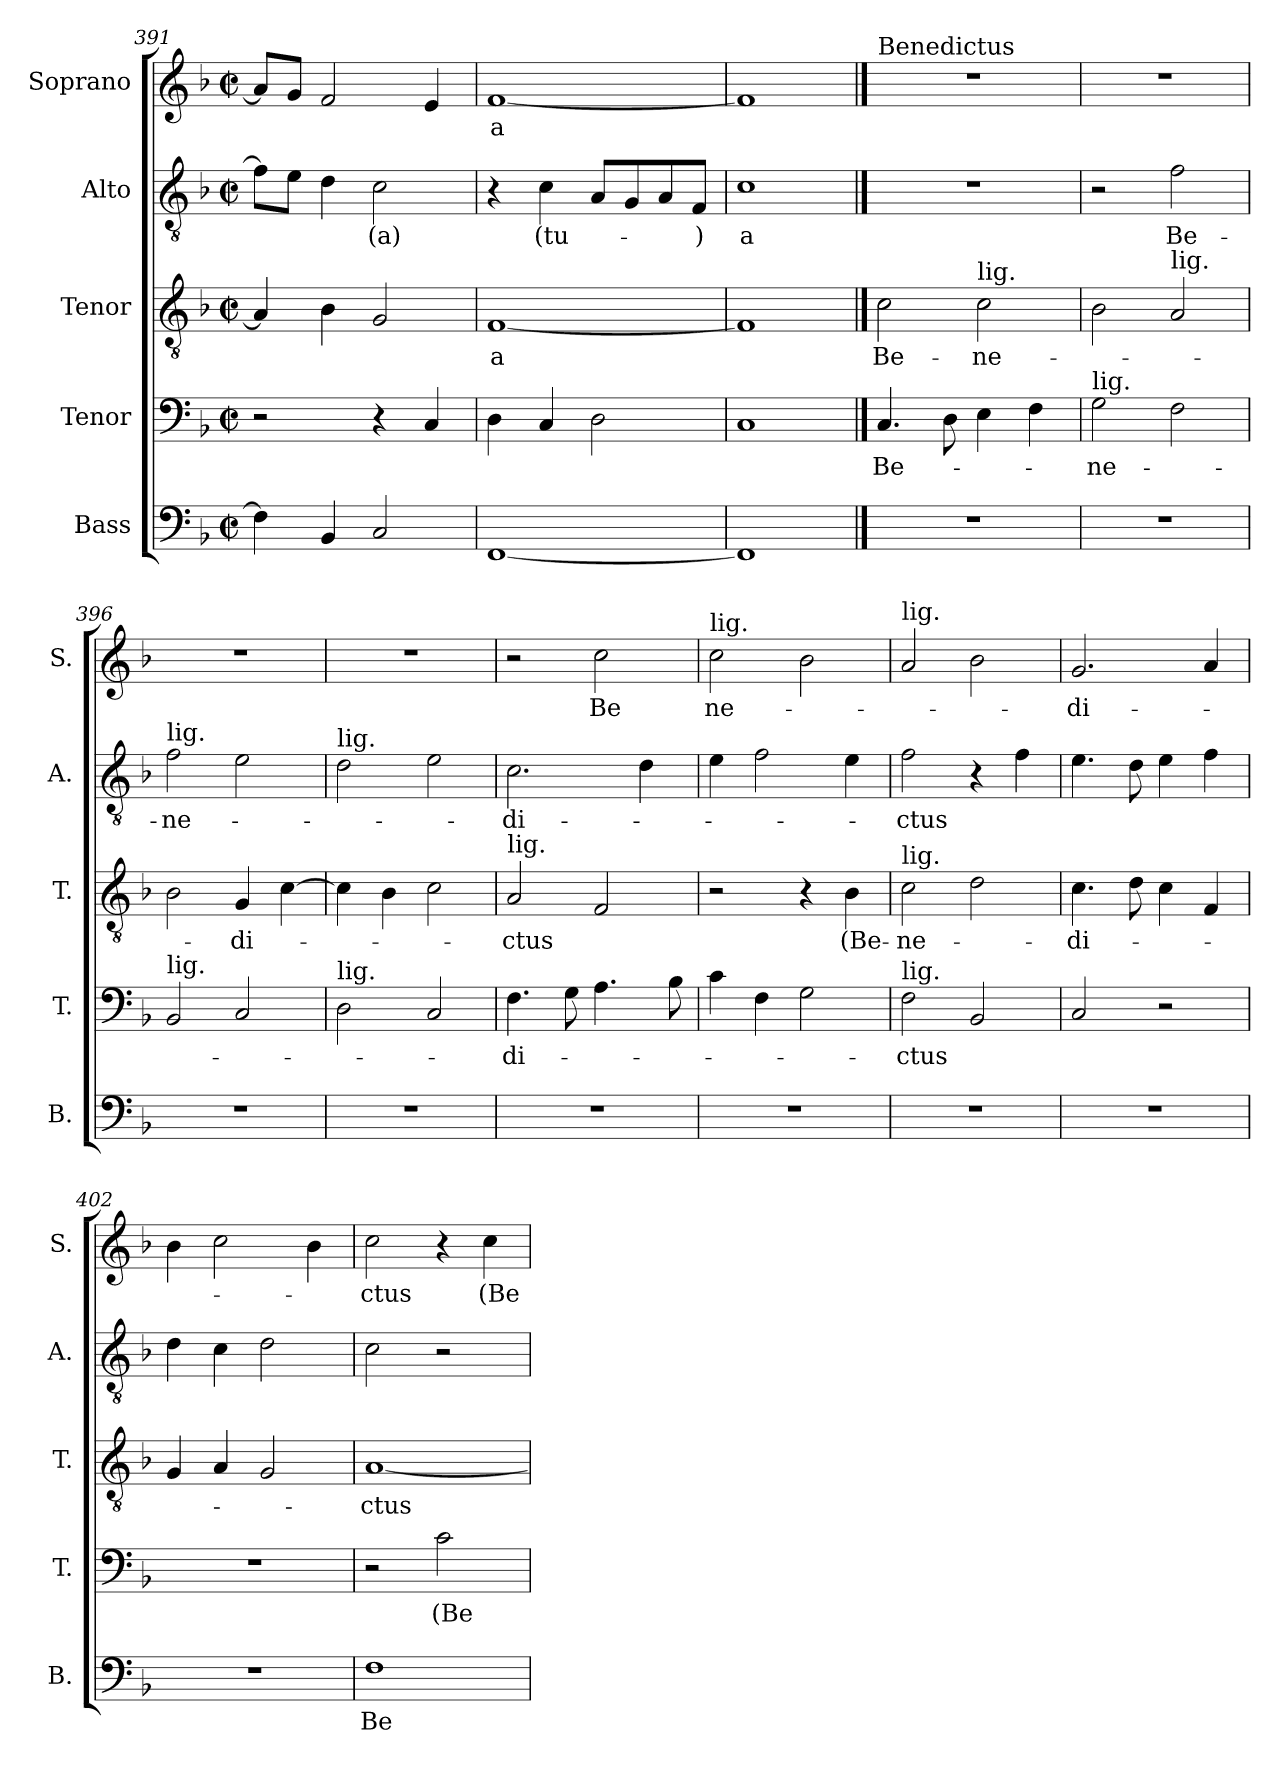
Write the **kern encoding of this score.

**kern	**text	**kern	**text	**kern	**text	**kern	**text	**kern	**text
*part5	*part5	*part4	*part4	*part3	*part3	*part2	*part2	*part1	*part1
*staff5	*staff5	*staff4	*staff4	*staff3	*staff3	*staff2	*staff2	*staff1	*staff1
*I"Bass	*	*I"Tenor	*	*I"Tenor	*	*I"Alto	*	*I"Soprano	*
*I'B.	*	*I'T.	*	*I'T.	*	*I'A.	*	*I'S.	*
*clefF4	*	*clefF4	*	*clefGv2	*	*clefGv2	*	*clefG2	*
*k[b-]	*	*k[b-]	*	*k[b-]	*	*k[b-]	*	*k[b-]	*
*M2/2	*	*M2/2	*	*M2/2	*	*M2/2	*	*M2/2	*
*met(c|)	*	*met(c|)	*	*met(c|)	*	*met(c|)	*	*met(c|)	*
=391	=391	=391	=391	=391	=391	=391	=391	=391	=391
4F\]	.	2r	.	4A/]	.	8f\L]	.	8a/L]	.
.	.	.	.	.	.	8e\J	.	8g/J	.
4BB-/	.	.	.	4B-\	.	4d\	.	2f/	.
!	!	!	!	!	!	!	!LO:LY:b	!	!
2C/	.	4r	.	2G/	.	2c\	(a)	.	.
.	.	4C/	.	.	.	.	.	4e/	.
=392	=392	=392	=392	=392	=392	=392	=392	=392	=392
!	!	!	!	!	!LO:LY:b	!	!	!	!LO:LY:b
[1FF	.	4D\	.	[1F	-a	4r	.	[1f	a
!	!	!	!	!	!	!	!LO:LY:b	!	!
.	.	4C/	.	.	.	4c\	(tu-	.	.
.	.	2D\	.	.	.	8A/L	.	.	.
.	.	.	.	.	.	8G/	.	.	.
.	.	.	.	.	.	8A/	.	.	.
!	!	!	!	!	!	!	!LO:LY:b	!	!
.	.	.	.	.	.	8F/J	)	.	.
=393	=393	=393	=393	=393	=393	=393	=393	=393	=393
!	!	!	!	!	!	!	!LO:LY:b	!	!
1FF]	.	1C	.	1F]	.	1c	-a	1f]	.
!!LO:LB:g=z
==394	==394	==394	==394	==394	==394	==394	==394	==394	==394
!	!	!	!	!	!	!	!	!LO:TX:a:t=Benedictus	!
!	!	!	!LO:LY:b	!	!LO:LY:b	!	!	!	!
1r	.	4.C/	Be-	2c\	Be-	1r	.	1r	.
.	.	8D\	.	.	.	.	.	.	.
!	!	!	!	!LO:TX:a:t=lig.	!	!	!	!	!
!	!	!	!	!	!LO:LY:b	!	!	!	!
.	.	4E\	.	2c\	-ne-	.	.	.	.
.	.	4F\	.	.	.	.	.	.	.
=395	=395	=395	=395	=395	=395	=395	=395	=395	=395
!	!	!LO:TX:a:t=lig.	!	!	!	!	!	!	!
!	!	!	!LO:LY:b	!	!	!	!	!	!
1r	.	2G\	-ne-	2B-\	.	2r	.	1r	.
!	!	!	!	!LO:TX:a:t=lig.	!	!	!	!	!
!	!	!	!	!	!	!	!LO:LY:b	!	!
.	.	2F\	.	2A/	.	2f\	Be-	.	.
=396	=396	=396	=396	=396	=396	=396	=396	=396	=396
!	!	!	!	!	!	!LO:TX:a:t=lig.	!	!	!
!	!	!LO:TX:a:t=lig.	!	!	!	!	!	!	!
!	!	!	!	!	!	!	!LO:LY:b	!	!
1r	.	2BB-/	.	2B-\	.	2f\	-ne-	1r	.
!	!	!	!	!	!LO:LY:b	!	!	!	!
.	.	2C/	.	4G/	-di-	2e\	.	.	.
.	.	.	.	[4c\	.	.	.	.	.
=397	=397	=397	=397	=397	=397	=397	=397	=397	=397
!	!	!	!	!	!	!LO:TX:a:t=lig.	!	!	!
!	!	!LO:TX:a:t=lig.	!	!	!	!	!	!	!
1r	.	2D\	.	4c\]	.	2d\	.	1r	.
.	.	.	.	4B-\	.	.	.	.	.
.	.	2C/	.	2c\	.	2e\	.	.	.
=398	=398	=398	=398	=398	=398	=398	=398	=398	=398
!	!	!	!	!LO:TX:a:t=lig.	!	!	!	!	!
!	!	!	!LO:LY:b	!	!LO:LY:b	!	!LO:LY:b	!	!
1r	.	4.F\	-di-	2A/	-ctus	2.c\	-di-	2r	.
.	.	8G\	.	.	.	.	.	.	.
!	!	!	!	!	!	!	!	!	!LO:LY:b
.	.	4.A\	.	2F/	.	.	.	2cc\	Be
.	.	.	.	.	.	4d\	.	.	.
.	.	8B-\	.	.	.	.	.	.	.
=399	=399	=399	=399	=399	=399	=399	=399	=399	=399
!	!	!	!	!	!	!	!	!LO:TX:a:t=lig.	!
!	!	!	!	!	!	!	!	!	!LO:LY:b
1r	.	4c\	.	2r	.	4e\	.	2cc\	ne-
.	.	4F\	.	.	.	2f\	.	.	.
.	.	2G\	.	4r	.	.	.	2b-\	.
!	!	!	!	!	!LO:LY:b	!	!	!	!
.	.	.	.	4B-\	(Be-	4e\	.	.	.
=400	=400	=400	=400	=400	=400	=400	=400	=400	=400
!	!	!	!	!	!	!	!	!LO:TX:a:t=lig.	!
!	!	!	!	!LO:TX:a:t=lig.	!	!	!	!	!
!	!	!LO:TX:a:t=lig.	!	!	!	!	!	!	!
!	!	!	!LO:LY:b	!	!LO:LY:b	!	!LO:LY:b	!	!
1r	.	2F\	-ctus	2c\	-ne-	2f\	-ctus	2a/	.
.	.	2BB-/	.	2d\	.	4r	.	2b-\	.
.	.	.	.	.	.	4f\	.	.	.
=401	=401	=401	=401	=401	=401	=401	=401	=401	=401
!	!	!	!	!	!LO:LY:b	!	!	!	!LO:LY:b
1r	.	2C/	.	4.c\	-di-	4.e\	.	2.g/	-di-
.	.	.	.	8d\	.	8d\	.	.	.
.	.	2r	.	4c\	.	4e\	.	.	.
.	.	.	.	4F/	.	4f\	.	4a/	.
!!LO:PB:g=z
=402	=402	=402	=402	=402	=402	=402	=402	=402	=402
1r	.	1r	.	4G/	.	4d\	.	4b-\	.
.	.	.	.	4A/	.	4c\	.	2cc\	.
.	.	.	.	2G/	.	2d\	.	.	.
.	.	.	.	.	.	.	.	4b-\	.
=403	=403	=403	=403	=403	=403	=403	=403	=403	=403
!	!LO:LY:b	!	!	!	!LO:LY:b	!	!	!	!LO:LY:b
1F	Be-	2r	.	[1A	-ctus	2c\	.	2cc\	-ctus
!	!	!	!LO:LY:b	!	!	!	!	!	!
.	.	2c\	(Be-	.	.	2r	.	4r	.
!	!	!	!	!	!	!	!	!	!LO:LY:b
.	.	.	.	.	.	.	.	4cc\	(Be-
=	=	=	=	=	=	=	=	=	=
*-	*-	*-	*-	*-	*-	*-	*-	*-	*-
